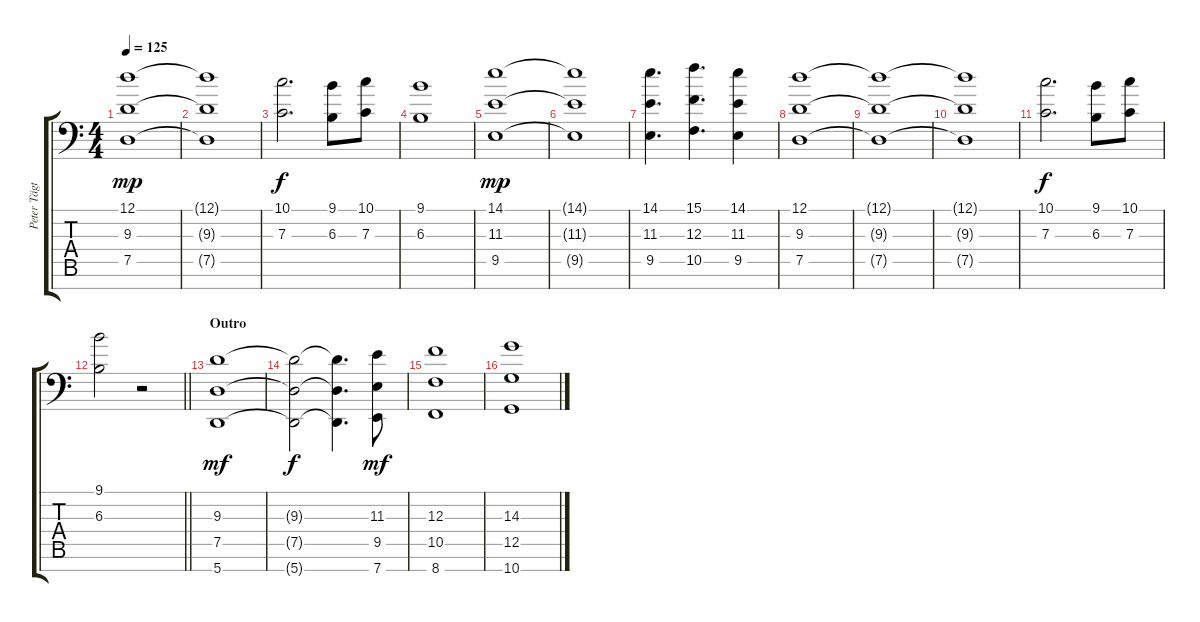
\track ("Peter Tägtgren (Keyboard III)" "Peter Tägt") {instrument stringensemble2}
\staff {score tabs}
\tuning (D4 A3 F3 C3 G2 D2 A1) {hide}
\ts (4 4)
\tempo 125
\clef f4
\ks c
(12.1{t} 9.3{t} 7.5{t}).1{dy mp} |
(12.1{t} 9.3{t} 7.5{t}).1 |
(10.1 7.3).2{d dy f} (9.1 6.3).8 (10.1 7.3).8 |
(9.1 6.3).1 |
(14.1 11.3 9.5).1{dy mp} |
(14.1{t} 11.3{t} 9.5{t}).1 |
(14.1 11.3 9.5).4{d} (15.1 12.3 10.5).4{d} (14.1 11.3 9.5).4 |
(12.1 9.3 7.5).1 |
(12.1{t} 9.3{t} 7.5{t}).1 |
(12.1{t} 9.3{t} 7.5{t}).1 |
(10.1 7.3).2{d dy f} (9.1 6.3).8 (10.1 7.3).8 |
\barLineRight lightlight
(9.1 6.3).2 r.2 |
\section ("" "Outro")
(9.3 7.5 5.7).1{dy mf} |
(9.3{t} 7.5{t} 5.7{t}).2{dy f} (9.3{t} 7.5{t} 5.7{t}).4{d} (11.3 9.5 7.7).8{dy mf} |
(12.3 10.5 8.7).1 |
(14.3 12.5 10.7).1
